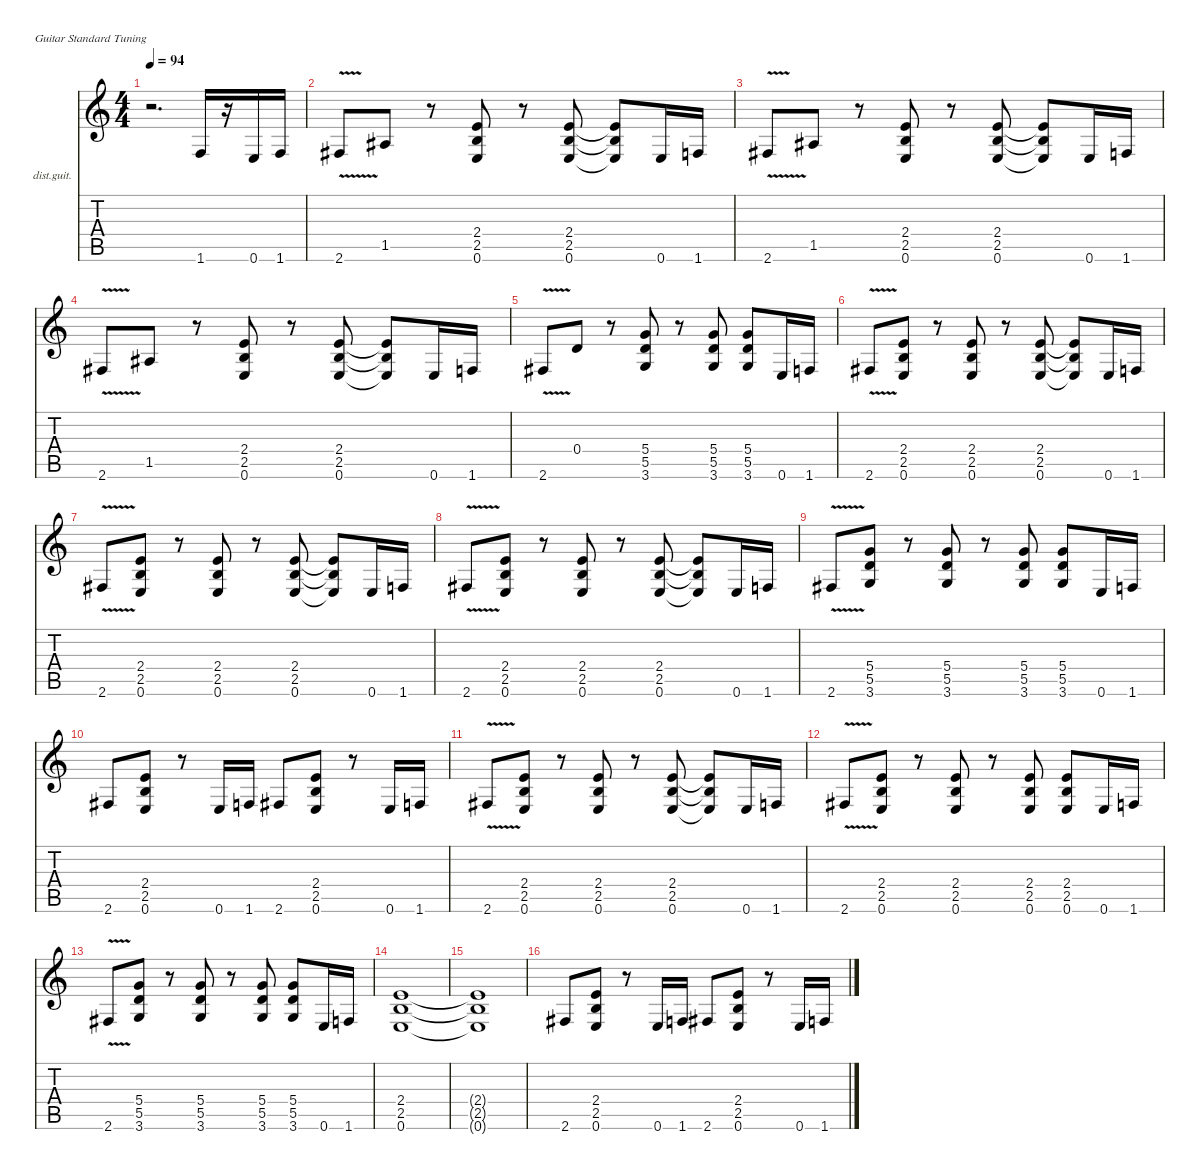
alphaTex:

\defaultSystemsLayout 4
\hideDynamics
\bracketExtendMode nobrackets
\firstSystemTrackNameOrientation horizontal
\otherSystemsTrackNameOrientation horizontal
\track ("Kirk Hammett" "dist.guit.") {instrument distortionguitar}
\staff {score tabs}
\tuning (E4 B3 G3 D3 A2 E2)
\ts (4 4)
\tempo 94
\clef g2
\ks c
r.2{d dy f} 1.6.16 r.16 0.6.16 1.6.16 |
2.6{v acc #}.8 1.5{acc #}.8 r.8 (2.4 2.5 0.6).8 r.8 (2.4 2.5 0.6).8 (2.4{t} 2.5{t} 0.6{t}).8 0.6.16 1.6.16 |
2.6{v acc #}.8 1.5{acc #}.8 r.8 (2.4 2.5 0.6).8 r.8 (2.4 2.5 0.6).8 (2.4{t} 2.5{t} 0.6{t}).8 0.6.16 1.6.16 |
2.6{v acc #}.8 1.5{acc #}.8 r.8 (2.4 2.5 0.6).8 r.8 (2.4 2.5 0.6).8 (2.4{t} 2.5{t} 0.6{t}).8 0.6.16 1.6.16 |
2.6{v acc #}.8 0.4.8 r.8 (5.4 5.5 3.6).8 r.8 (5.4 5.5 3.6).8 (5.4 5.5 3.6).8 0.6.16 1.6.16 |
2.6{v acc #}.8 (2.4 2.5 0.6).8 r.8 (2.4 2.5 0.6).8 r.8 (2.4 2.5 0.6).8 (2.4{t} 2.5{t} 0.6{t}).8 0.6.16 1.6.16 |
2.6{v acc #}.8 (2.4 2.5 0.6).8 r.8 (2.4 2.5 0.6).8 r.8 (2.4 2.5 0.6).8 (2.4{t} 2.5{t} 0.6{t}).8 0.6.16 1.6.16 |
2.6{v acc #}.8 (2.4 2.5 0.6).8 r.8 (2.4 2.5 0.6).8 r.8 (2.4 2.5 0.6).8 (2.4{t} 2.5{t} 0.6{t}).8 0.6.16 1.6.16 |
2.6{v acc #}.8 (5.4 5.5 3.6).8 r.8 (5.4 5.5 3.6).8 r.8 (5.4 5.5 3.6).8 (5.4 5.5 3.6).8 0.6.16 1.6.16 |
2.6{acc #}.8 (2.4 2.5 0.6).8 r.8 0.6.16 1.6.16 2.6{acc #}.8 (2.4 2.5 0.6).8 r.8 0.6.16 1.6.16 |
2.6{v acc #}.8 (2.4 2.5 0.6).8 r.8 (2.4 2.5 0.6).8 r.8 (2.4 2.5 0.6).8 (2.4{t} 2.5{t} 0.6{t}).8 0.6.16 1.6.16 |
2.6{v acc #}.8 (2.4 2.5 0.6).8 r.8 (2.4 2.5 0.6).8 r.8 (2.4 2.5 0.6).8 (2.4 2.5 0.6).8 0.6.16 1.6.16 |
2.6{v acc #}.8 (5.4 5.5 3.6).8 r.8 (5.4 5.5 3.6).8 r.8 (5.4 5.5 3.6).8 (5.4 5.5 3.6).8 0.6.16 1.6.16 |
(2.4 2.5 0.6).1 |
(2.4{t} 2.5{t} 0.6{t}).1 |
2.6{acc #}.8 (2.4 2.5 0.6).8 r.8 0.6.16 1.6.16 2.6{acc #}.8 (2.4 2.5 0.6).8 r.8 0.6.16 1.6.16
